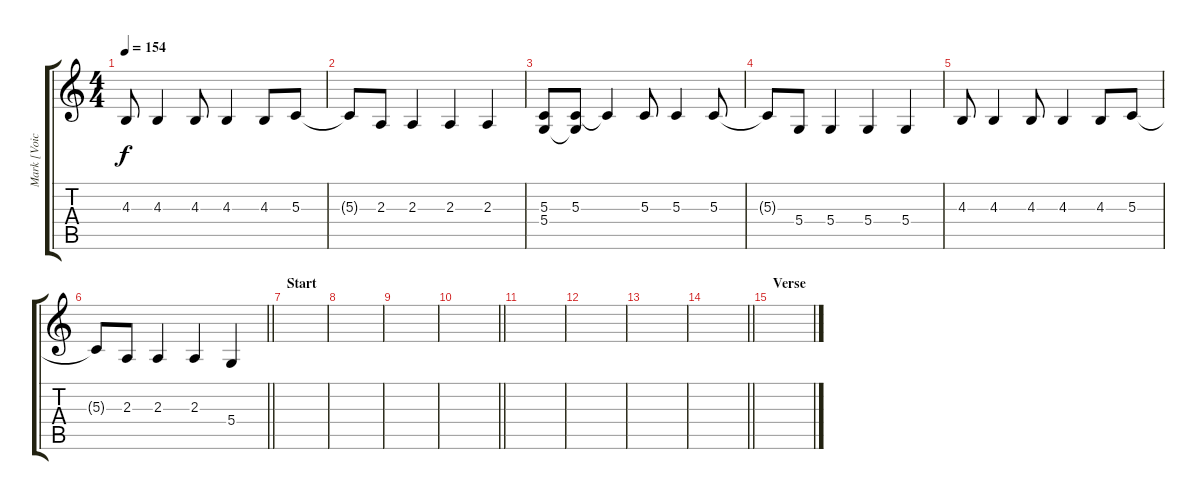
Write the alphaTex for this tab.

\track ("Mark [Voice]" "Mark [Voic") {instrument trumpet}
\staff {score tabs}
\tuning (E4 B3 G3 D3 A2 E2) {hide}
\ts (4 4)
\tempo 154
\clef g2
\ks c
4.3.8{dy f} 4.3.4 4.3.8 4.3.4 4.3.8 5.3.8 |
5.3{t}.8 2.3.8 2.3.4 2.3.4 2.3.4 |
(5.3 5.4).8 (5.3 5.4{t}).8 5.3{t}.4 5.3.8 5.3.4 5.3.8 |
5.3{t}.8 5.4.8 5.4.4 5.4.4 5.4.4 |
4.3.8 4.3.4 4.3.8 4.3.4 4.3.8 5.3.8 |
\barLineRight lightlight
5.3{t}.8 2.3.8 2.3.4 2.3.4 5.4.4 |
\section ("" "Start")
|
|
|
\barLineRight lightlight
|
|
|
|
\barLineRight lightlight
|
\section ("" "Verse")
